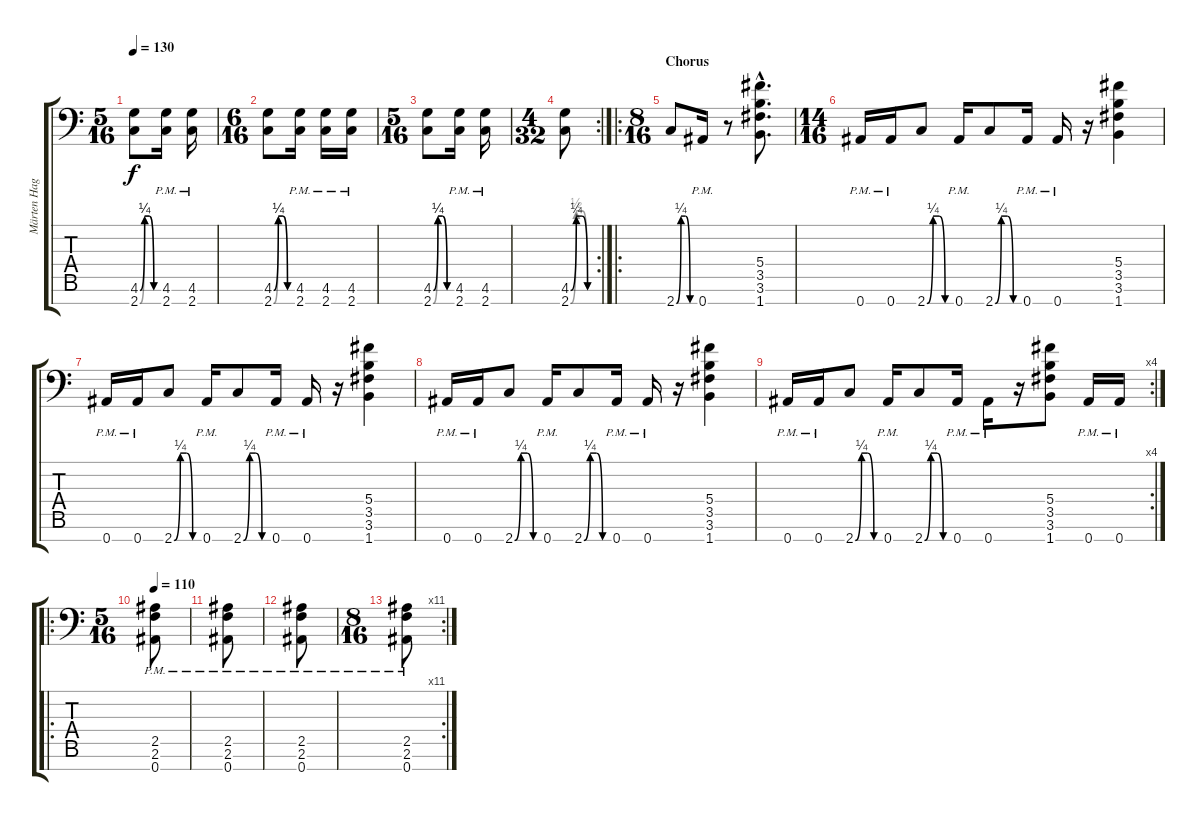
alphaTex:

\track ("Märten Hagström - Guitar" "Märten Hag") {instrument distortionguitar}
\staff {score tabs}
\tuning (Eb4 Bb3 Gb3 Db3 Ab2 Eb2 Bb1) {hide}
\ts (5 16)
\tempo 130
\clef f4
\ks c
(4.6{be (custom 0 0 15 1 30 1 45 0 60 0)} 2.7{be (custom 0 0 15 1 30 1 45 0 60 0)}).8{dy f} (4.6{pm} 2.7{pm}).16 (4.6{pm} 2.7{pm}).16 |
\ts (6 16)
(4.6{be (custom 0 0 15 1 30 1 45 0 60 0)} 2.7{be (custom 0 0 15 1 30 1 45 0 60 0)}).8 (4.6{pm} 2.7{pm}).16 (4.6{pm} 2.7{pm}).16 (4.6{pm} 2.7{pm}).16 |
\ts (5 16)
(4.6{be (custom 0 0 15 1 30 1 45 0 60 0)} 2.7{be (custom 0 0 15 1 30 1 45 0 60 0)}).8 (4.6{pm} 2.7{pm}).16 (4.6{pm} 2.7{pm}).16 |
\rc 2
\ts (4 32)
(4.6{be (custom 0 0 15 1 30 1 45 0 60 0)} 2.7{be (custom 0 0 15 2 30 2 45 0 60 0)}).8 |
\ro
\ts (8 16)
\section ("" "Chorus")
2.7{be (custom 0 0 15 1 30 1 45 0 60 0)}.8{balance 8} 0.7{pm}.16 r.8 (5.4{hac} 3.5{hac} 3.6{hac} 1.7{hac}).8{d} |
\ts (14 16)
0.7{pm}.16 0.7{pm}.16 2.7{be (custom 0 0 15 1 30 1 45 0 60 0)}.8 0.7{pm}.16 2.7{be (custom 0 0 15 1 30 1 45 0 60 0)}.8 0.7{pm}.16 0.7{pm}.16 r.16 (5.4 3.5 3.6 1.7).4 |
0.7{pm}.16 0.7{pm}.16 2.7{be (custom 0 0 15 1 30 1 45 0 60 0)}.8 0.7{pm}.16 2.7{be (custom 0 0 15 1 30 1 45 0 60 0)}.8 0.7{pm}.16 0.7{pm}.16 r.16 (5.4 3.5 3.6 1.7).4 |
0.7{pm}.16 0.7{pm}.16 2.7{be (custom 0 0 15 1 30 1 45 0 60 0)}.8 0.7{pm}.16 2.7{be (custom 0 0 15 1 30 1 45 0 60 0)}.8 0.7{pm}.16 0.7{pm}.16 r.16 (5.4 3.5 3.6 1.7).4 |
\rc 4
0.7{pm}.16 0.7{pm}.16 2.7{be (custom 0 0 15 1 30 1 45 0 60 0)}.8 0.7{pm}.16 2.7{be (custom 0 0 15 1 30 1 45 0 60 0)}.8 0.7{pm}.16 0.7{pm}.16 r.16 (5.4 3.5 3.6 1.7).8 0.7{pm}.16 0.7{pm}.16 |
\ro
\ts (5 16)
\tempo 120
\tempo 110
(2.5{pm} 2.6{pm} 0.7{pm}).8 |
(2.5{pm} 2.6{pm} 0.7{pm}).8 |
(2.5{pm} 2.6{pm} 0.7{pm}).8 |
\rc 11
\ts (8 16)
(2.5{pm} 2.6{pm} 0.7{pm}).8
